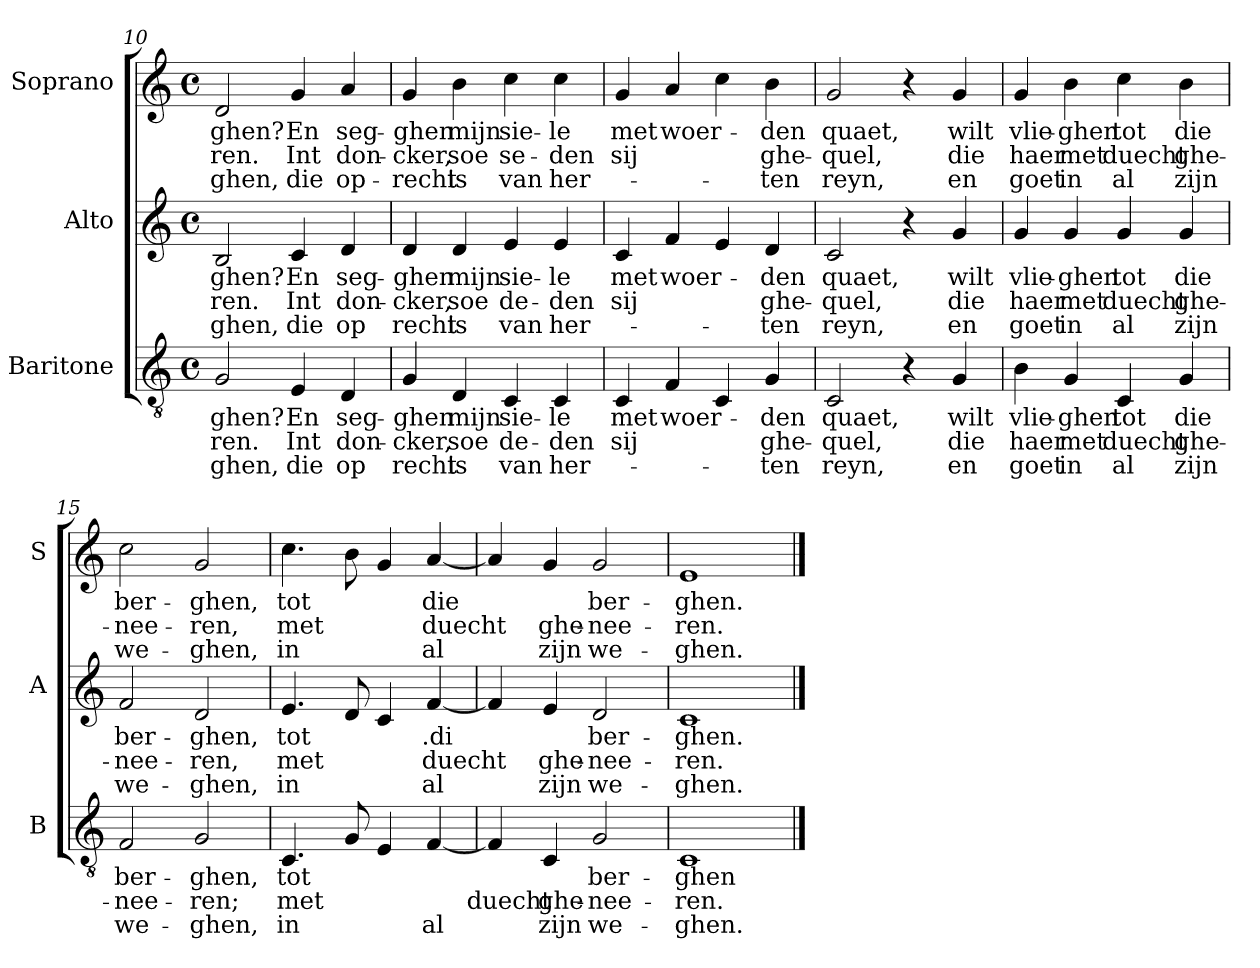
**kern	**text	**text	**text	**kern	**text	**text	**text	**kern	**text	**text	**text
*part3	*part3	*part3	*part3	*part2	*part2	*part2	*part2	*part1	*part1	*part1	*part1
*staff3	*staff3	*staff3	*staff3	*staff2	*staff2	*staff2	*staff2	*staff1	*staff1	*staff1	*staff1
*I"Baritone	*	*	*	*I"Alto	*	*	*	*I"Soprano	*	*	*
*I'B	*	*	*	*I'A	*	*	*	*I'S	*	*	*
*clefGv2	*	*	*	*clefG2	*	*	*	*clefG2	*	*	*
*k[]	*	*	*	*k[]	*	*	*	*k[]	*	*	*
*C:	*	*	*	*C:	*	*	*	*C:	*	*	*
*M4/4	*	*	*	*M4/4	*	*	*	*M4/4	*	*	*
*met(c)	*	*	*	*met(c)	*	*	*	*met(c)	*	*	*
=10	=10	=10	=10	=10	=10	=10	=10	=10	=10	=10	=10
!	!LO:LY:b	!LO:LY:b	!LO:LY:b	!	!LO:LY:b	!LO:LY:b	!LO:LY:b	!	!LO:LY:b	!LO:LY:b	!LO:LY:b
2G/	-ghen?	-ren.	-ghen,	2B/	-ghen?	-ren.	-ghen,	2d/	-ghen?	-ren.	-ghen,
!	!LO:LY:b	!LO:LY:b	!LO:LY:b	!	!LO:LY:b	!LO:LY:b	!LO:LY:b	!	!LO:LY:b	!LO:LY:b	!LO:LY:b
4E/	En	Int	die	4c/	En	Int	die	4g/	En	Int	die
!	!LO:LY:b	!LO:LY:b	!LO:LY:b	!	!LO:LY:b	!LO:LY:b	!LO:LY:b	!	!LO:LY:b	!LO:LY:b	!LO:LY:b
4D/	seg-	don-	op	4d/	seg-	don-	op	4a/	seg-	don-	op-
!!LO:PB:g=z
=11	=11	=11	=11	=11	=11	=11	=11	=11	=11	=11	=11
!	!LO:LY:b	!LO:LY:b	!LO:LY:b	!	!LO:LY:b	!LO:LY:b	!LO:LY:b	!	!LO:LY:b	!LO:LY:b	!LO:LY:b
4G/	-ghen	-cker,	recht	4d/	-ghen	-cker,	recht	4g/	-ghen	-cker,	-recht
!	!LO:LY:b	!LO:LY:b	!LO:LY:b	!	!LO:LY:b	!LO:LY:b	!LO:LY:b	!	!LO:LY:b	!LO:LY:b	!LO:LY:b
4D/	mijn	soe	is	4d/	mijn	soe	is	4b\	mijn	soe	is
!	!LO:LY:b	!LO:LY:b	!LO:LY:b	!	!LO:LY:b	!LO:LY:b	!LO:LY:b	!	!LO:LY:b	!LO:LY:b	!LO:LY:b
4C/	sie-	de-	van	4e/	sie-	de-	van	4cc\	sie-	se-	van
!	!LO:LY:b	!LO:LY:b	!LO:LY:b	!	!LO:LY:b	!LO:LY:b	!LO:LY:b	!	!LO:LY:b	!LO:LY:b	!LO:LY:b
4C/	-le	-den	her-	4e/	-le	-den	her-	4cc\	-le	-den	her-
=12	=12	=12	=12	=12	=12	=12	=12	=12	=12	=12	=12
!	!LO:LY:b	!LO:LY:b	!	!	!LO:LY:b	!LO:LY:b	!	!	!LO:LY:b	!LO:LY:b	!
4C/	met	sij	.	4c/	met	sij	.	4g/	met	sij	.
!	!LO:LY:b	!	!	!	!LO:LY:b	!	!	!	!LO:LY:b	!	!
4F/	woer-	.	.	4f/	woer-	.	.	4a/	woer-	.	.
4C/	.	.	.	4e/	.	.	.	4cc\	.	.	.
!	!LO:LY:b	!LO:LY:b	!LO:LY:b	!	!LO:LY:b	!LO:LY:b	!LO:LY:b	!	!LO:LY:b	!LO:LY:b	!LO:LY:b
4G/	-den	ghe-	-ten	4d/	-den	ghe-	-ten	4b\	-den	ghe-	-ten
=13	=13	=13	=13	=13	=13	=13	=13	=13	=13	=13	=13
!	!LO:LY:b	!LO:LY:b	!LO:LY:b	!	!LO:LY:b	!LO:LY:b	!LO:LY:b	!	!LO:LY:b	!LO:LY:b	!LO:LY:b
2C/	quaet,	-quel,	reyn,	2c/	quaet,	-quel,	reyn,	2g/	quaet,	-quel,	reyn,
4r	.	.	.	4r	.	.	.	4r	.	.	.
!	!LO:LY:b	!LO:LY:b	!LO:LY:b	!	!LO:LY:b	!LO:LY:b	!LO:LY:b	!	!LO:LY:b	!LO:LY:b	!LO:LY:b
4G/	wilt	die	en	4g/	wilt	die	en	4g/	wilt	die	en
=14	=14	=14	=14	=14	=14	=14	=14	=14	=14	=14	=14
!	!LO:LY:b	!LO:LY:b	!LO:LY:b	!	!LO:LY:b	!LO:LY:b	!LO:LY:b	!	!LO:LY:b	!LO:LY:b	!LO:LY:b
4B\	vlie-	haer	goet	4g/	vlie-	haer	goet	4g/	vlie-	haer	goet
!	!LO:LY:b	!LO:LY:b	!LO:LY:b	!	!LO:LY:b	!LO:LY:b	!LO:LY:b	!	!LO:LY:b	!LO:LY:b	!LO:LY:b
4G/	-ghen	met	in	4g/	-ghen	met	in	4b\	-ghen	met	in
!	!LO:LY:b	!LO:LY:b	!LO:LY:b	!	!LO:LY:b	!LO:LY:b	!LO:LY:b	!	!LO:LY:b	!LO:LY:b	!LO:LY:b
4C/	tot	duecht	al	4g/	tot	duecht	al	4cc\	tot	duecht	al
!	!LO:LY:b	!LO:LY:b	!LO:LY:b	!	!LO:LY:b	!LO:LY:b	!LO:LY:b	!	!LO:LY:b	!LO:LY:b	!LO:LY:b
4G/	die	ghe-	zijn	4g/	die	ghe-	zijn	4b\	die	ghe-	zijn
=15	=15	=15	=15	=15	=15	=15	=15	=15	=15	=15	=15
!	!LO:LY:b	!LO:LY:b	!LO:LY:b	!	!LO:LY:b	!LO:LY:b	!LO:LY:b	!	!LO:LY:b	!LO:LY:b	!LO:LY:b
2F/	ber-	-nee-	we-	2f/	ber-	-nee-	we-	2cc\	ber-	-nee-	we-
!	!LO:LY:b	!LO:LY:b	!LO:LY:b	!	!LO:LY:b	!LO:LY:b	!LO:LY:b	!	!LO:LY:b	!LO:LY:b	!LO:LY:b
2G/	-ghen,	-ren;	-ghen,	2d/	-ghen,	-ren,	-ghen,	2g/	-ghen,	-ren,	-ghen,
!!LO:LB:g=z
=16	=16	=16	=16	=16	=16	=16	=16	=16	=16	=16	=16
!	!LO:LY:b	!LO:LY:b	!LO:LY:b	!	!LO:LY:b	!LO:LY:b	!LO:LY:b	!	!LO:LY:b	!LO:LY:b	!LO:LY:b
4.C/	tot	met	in	4.e/	tot	met	in	4.cc\	tot	met	in
8G/	.	.	.	8d/	.	.	.	8b\	.	.	.
4E/	.	.	.	4c/	.	.	.	4g/	.	.	.
!	!	!	!LO:LY:b	!	!LO:LY:b	!LO:LY:b	!LO:LY:b	!	!LO:LY:b	!LO:LY:b	!LO:LY:b
[4F/	.	.	al	[4f/	.di	duecht	al	[4a/	die	duecht	al
=17	=17	=17	=17	=17	=17	=17	=17	=17	=17	=17	=17
!	!	!LO:LY:b	!	!	!	!	!	!	!	!	!
4F/]	.	duecht	.	4f/]	.	.	.	4a/]	.	.	.
!	!	!LO:LY:b	!LO:LY:b	!	!	!LO:LY:b	!LO:LY:b	!	!	!LO:LY:b	!LO:LY:b
4C/	.	ghe-	zijn	4e/	.	ghe-	zijn	4g/	.	ghe-	zijn
!	!LO:LY:b	!LO:LY:b	!LO:LY:b	!	!LO:LY:b	!LO:LY:b	!LO:LY:b	!	!LO:LY:b	!LO:LY:b	!LO:LY:b
2G/	ber-	-nee-	we-	2d/	ber-	-nee-	we-	2g/	ber-	-nee-	we-
=18	=18	=18	=18	=18	=18	=18	=18	=18	=18	=18	=18
!	!LO:LY:b	!LO:LY:b	!LO:LY:b	!	!LO:LY:b	!LO:LY:b	!LO:LY:b	!	!LO:LY:b	!LO:LY:b	!LO:LY:b
1C	-ghen	-ren.	-ghen.	1c	-ghen.	-ren.	-ghen.	1e	-ghen.	-ren.	-ghen.
==	==	==	==	==	==	==	==	==	==	==	==
*-	*-	*-	*-	*-	*-	*-	*-	*-	*-	*-	*-
